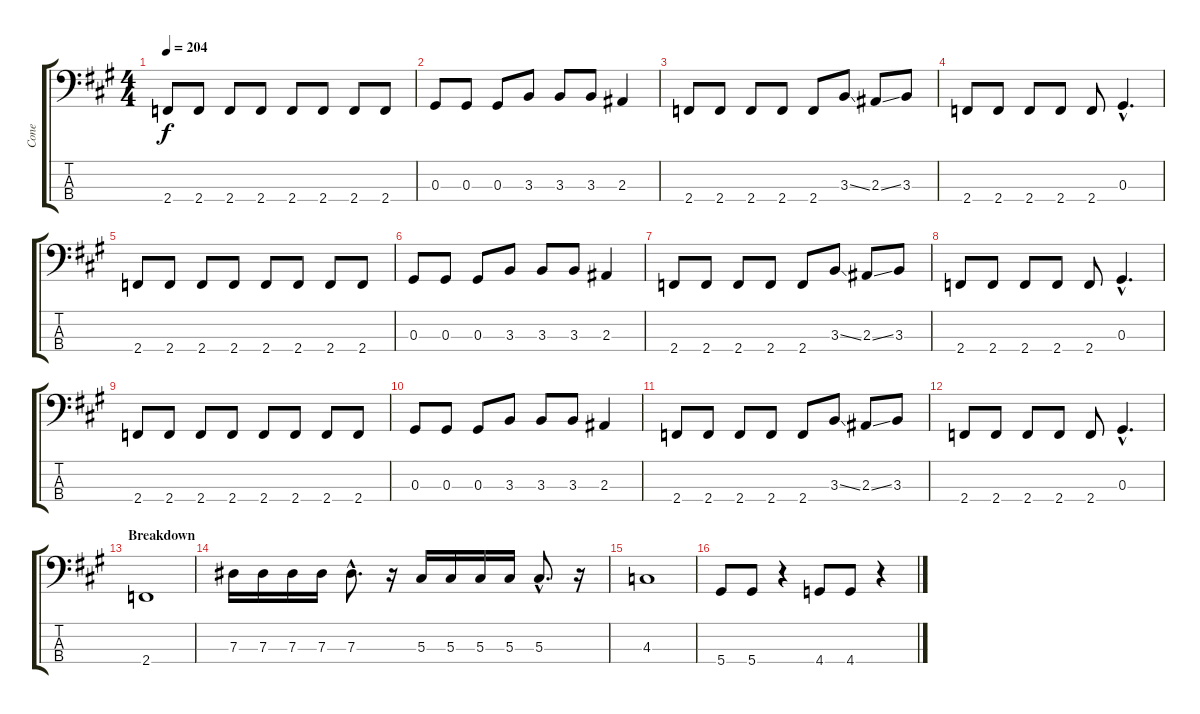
\track ("Cone" "Cone") {instrument electricbassfinger}
\staff {score tabs}
\tuning (Gb2 Db2 Ab1 Eb1) {hide}
\ts (4 4)
\tempo 204
\clef f4
\ks a
2.4.8{dy f} 2.4.8 2.4.8 2.4.8 2.4.8 2.4.8 2.4.8 2.4.8 |
0.3.8 0.3.8 0.3.8 3.3.8 3.3.8 3.3.8 2.3.4 |
2.4.8 2.4.8 2.4.8 2.4.8 2.4.8 3.3{ss}.8 2.3{ss}.8 3.3.8 |
2.4.8 2.4.8 2.4.8 2.4.8 2.4.8 0.3{hac}.4{d} |
2.4.8 2.4.8 2.4.8 2.4.8 2.4.8 2.4.8 2.4.8 2.4.8 |
0.3.8 0.3.8 0.3.8 3.3.8 3.3.8 3.3.8 2.3.4 |
2.4.8 2.4.8 2.4.8 2.4.8 2.4.8 3.3{ss}.8 2.3{ss}.8 3.3.8 |
2.4.8 2.4.8 2.4.8 2.4.8 2.4.8 0.3{hac}.4{d} |
2.4.8 2.4.8 2.4.8 2.4.8 2.4.8 2.4.8 2.4.8 2.4.8 |
0.3.8 0.3.8 0.3.8 3.3.8 3.3.8 3.3.8 2.3.4 |
2.4.8 2.4.8 2.4.8 2.4.8 2.4.8 3.3{ss}.8 2.3{ss}.8 3.3.8 |
2.4.8 2.4.8 2.4.8 2.4.8 2.4.8 0.3{hac}.4{d} |
\section ("" "Breakdown")
2.4.1 |
7.3.16 7.3.16 7.3.16 7.3.16 7.3{hac}.8{d} r.16 5.3.16 5.3.16 5.3.16 5.3.16 5.3{hac}.8{d} r.16 |
4.3.1 |
5.4.8 5.4.8 r.4 4.4.8 4.4.8 r.4
